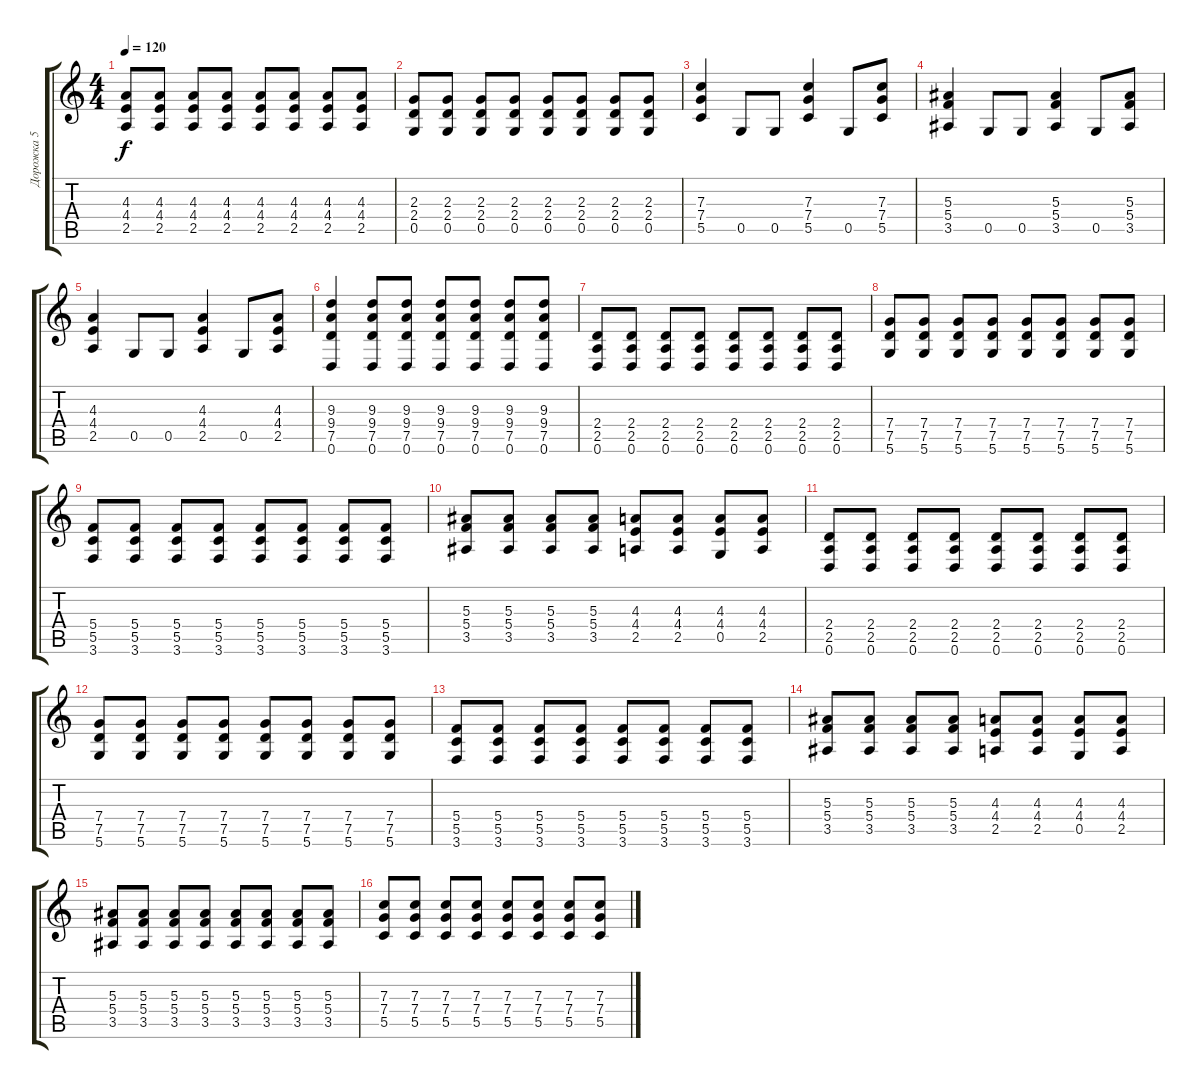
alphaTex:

\track ("Дорожка 5" "Дорожка 5") {instrument distortionguitar}
\staff {score tabs}
\tuning (D4 A3 F3 C3 G2 D2) {hide}
\ts (4 4)
\tempo 120
\clef g2
\ks c
(4.3 4.4 2.5).8{dy f} (4.3 4.4 2.5).8 (4.3 4.4 2.5).8 (4.3 4.4 2.5).8 (4.3 4.4 2.5).8 (4.3 4.4 2.5).8 (4.3 4.4 2.5).8 (4.3 4.4 2.5).8 |
(2.3 2.4 0.5).8 (2.3 2.4 0.5).8 (2.3 2.4 0.5).8 (2.3 2.4 0.5).8 (2.3 2.4 0.5).8 (2.3 2.4 0.5).8 (2.3 2.4 0.5).8 (2.3 2.4 0.5).8 |
(7.3 7.4 5.5).4{balance 0} 0.5.8 0.5.8 (7.3 7.4 5.5).4 0.5.8 (7.3 7.4 5.5).8 |
(5.3 5.4 3.5).4 0.5.8 0.5.8 (5.3 5.4 3.5).4 0.5.8 (5.3 5.4 3.5).8 |
(4.3 4.4 2.5).4 0.5.8 0.5.8 (4.3 4.4 2.5).4 0.5.8 (4.3 4.4 2.5).8 |
(9.3 9.4 7.5 0.6).4 (9.3 9.4 7.5 0.6).8 (9.3 9.4 7.5 0.6).8 (9.3 9.4 7.5 0.6).8 (9.3 9.4 7.5 0.6).8 (9.3 9.4 7.5 0.6).8 (9.3 9.4 7.5 0.6).8 |
(2.4 2.5 0.6).8 (2.4 2.5 0.6).8 (2.4 2.5 0.6).8 (2.4 2.5 0.6).8 (2.4 2.5 0.6).8 (2.4 2.5 0.6).8 (2.4 2.5 0.6).8 (2.4 2.5 0.6).8 |
(7.4 7.5 5.6).8 (7.4 7.5 5.6).8 (7.4 7.5 5.6).8 (7.4 7.5 5.6).8 (7.4 7.5 5.6).8 (7.4 7.5 5.6).8 (7.4 7.5 5.6).8 (7.4 7.5 5.6).8 |
(5.4 5.5 3.6).8 (5.4 5.5 3.6).8 (5.4 5.5 3.6).8 (5.4 5.5 3.6).8 (5.4 5.5 3.6).8 (5.4 5.5 3.6).8 (5.4 5.5 3.6).8 (5.4 5.5 3.6).8 |
(5.3 5.4 3.5).8 (5.3 5.4 3.5).8 (5.3 5.4 3.5).8 (5.3 5.4 3.5).8 (4.3 4.4 2.5).8 (4.3 4.4 2.5).8 (4.3 4.4 0.5).8 (4.3 4.4 2.5).8 |
(2.4 2.5 0.6).8 (2.4 2.5 0.6).8 (2.4 2.5 0.6).8 (2.4 2.5 0.6).8 (2.4 2.5 0.6).8 (2.4 2.5 0.6).8 (2.4 2.5 0.6).8 (2.4 2.5 0.6).8 |
(7.4 7.5 5.6).8 (7.4 7.5 5.6).8 (7.4 7.5 5.6).8 (7.4 7.5 5.6).8 (7.4 7.5 5.6).8 (7.4 7.5 5.6).8 (7.4 7.5 5.6).8 (7.4 7.5 5.6).8 |
(5.4 5.5 3.6).8 (5.4 5.5 3.6).8 (5.4 5.5 3.6).8 (5.4 5.5 3.6).8 (5.4 5.5 3.6).8 (5.4 5.5 3.6).8 (5.4 5.5 3.6).8 (5.4 5.5 3.6).8 |
(5.3 5.4 3.5).8 (5.3 5.4 3.5).8 (5.3 5.4 3.5).8 (5.3 5.4 3.5).8 (4.3 4.4 2.5).8 (4.3 4.4 2.5).8 (4.3 4.4 0.5).8 (4.3 4.4 2.5).8 |
(5.3 5.4 3.5).8 (5.3 5.4 3.5).8 (5.3 5.4 3.5).8 (5.3 5.4 3.5).8 (5.3 5.4 3.5).8 (5.3 5.4 3.5).8 (5.3 5.4 3.5).8 (5.3 5.4 3.5).8 |
(7.3 7.4 5.5).8 (7.3 7.4 5.5).8 (7.3 7.4 5.5).8 (7.3 7.4 5.5).8 (7.3 7.4 5.5).8 (7.3 7.4 5.5).8 (7.3 7.4 5.5).8 (7.3 7.4 5.5).8
